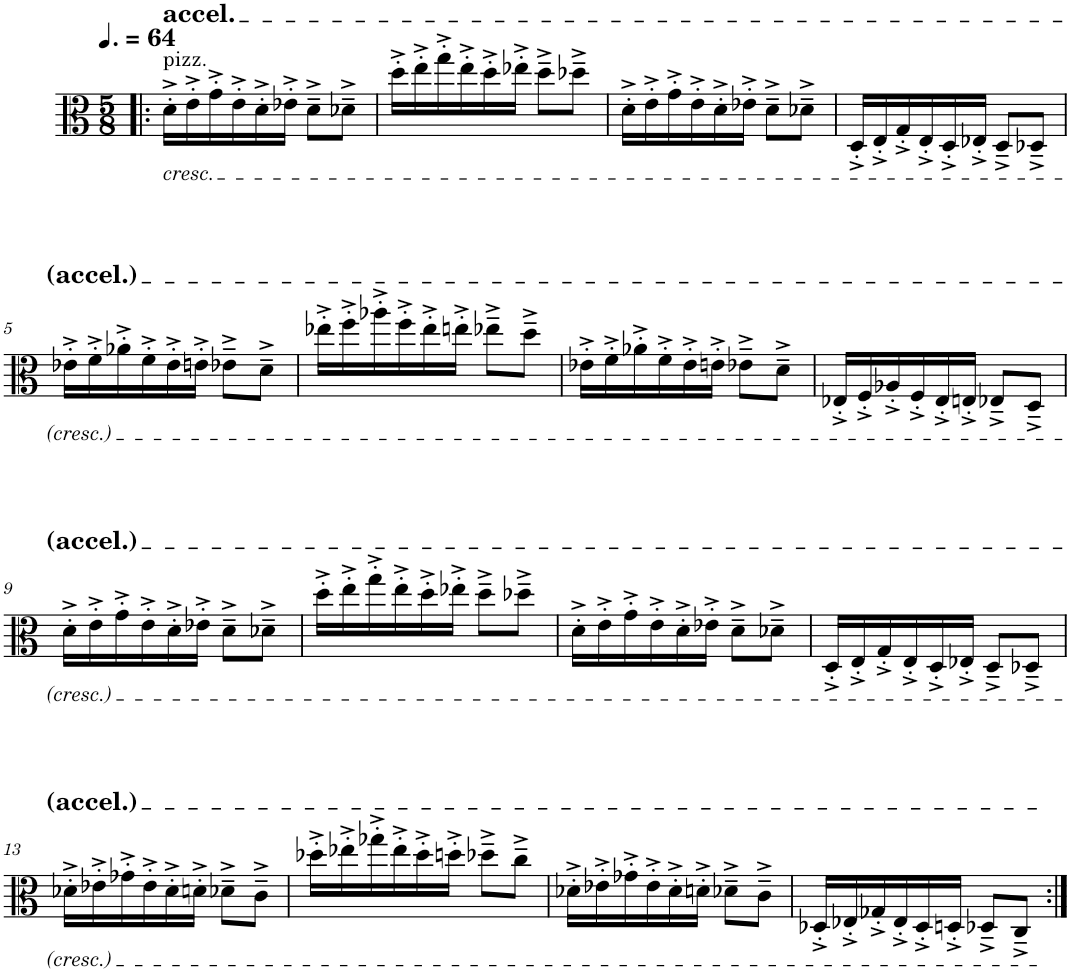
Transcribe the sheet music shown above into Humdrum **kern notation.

**kern
*part1
*staff1
*I"Viola
*I'Vla.
*clefC3
*k[]
*M5/8
*MM96
=1!|:
!LO:TX:a:t=pizz.
!LO:TX:a:t=accel.
!LO:TX:b:i:t=cresc.
16d'^\LL
16e'^\
16g'^\
16e'^\
16d'^\
16e-X'^\JJ
8d~^\L
8d-X~^\J
=2
16dd'^\LL
16ee'^\
16gg'^\
16ee'^\
16dd'^\
16ee-X'^\JJ
8dd~^\L
8dd-X~^\J
=3
16d'^\LL
16e'^\
16g'^\
16e'^\
16d'^\
16e-X'^\JJ
8d~^\L
8d-X~^\J
=4
16D'^/LL
16E'^/
16G'^/
16E'^/
16D'^/
16E-X'^/JJ
8D~^/L
8D-X~^/J
!!LO:LB:g=z
=5
16e-X'^\LL
16f'^\
16a-X'^\
16f'^\
16e-'^\
16en'^\JJ
8e-X~^\L
8d~^\J
=6
16ee-X'^\LL
16ff'^\
16aa-X'^\
16ff'^\
16ee-'^\
16een'^\JJ
8ee-X~^\L
8dd~^\J
=7
16e-X'^\LL
16f'^\
16a-X'^\
16f'^\
16e-'^\
16en'^\JJ
8e-X~^\L
8d~^\J
=8
16E-X'^/LL
16F'^/
16A-X'^/
16F'^/
16E-'^/
16En'^/JJ
8E-X~^/L
8D~^/J
!!LO:LB:g=z
=9
16d'^\LL
16e'^\
16g'^\
16e'^\
16d'^\
16e-X'^\JJ
8d~^\L
8d-X~^\J
=10
16dd'^\LL
16ee'^\
16gg'^\
16ee'^\
16dd'^\
16ee-X'^\JJ
8dd~^\L
8dd-X~^\J
=11
16d'^\LL
16e'^\
16g'^\
16e'^\
16d'^\
16e-X'^\JJ
8d~^\L
8d-X~^\J
=12
16D'^/LL
16E'^/
16G'^/
16E'^/
16D'^/
16E-X'^/JJ
8D~^/L
8D-X~^/J
!!LO:LB:g=z
=13
16d-X'^\LL
16e-X'^\
16g-X'^\
16e-'^\
16d-'^\
16dn'^\JJ
8d-X~^\L
8c~^\J
=14
16dd-X'^\LL
16ee-X'^\
16gg-X'^\
16ee-'^\
16dd-'^\
16ddn'^\JJ
8dd-X~^\L
8cc~^\J
=15
16d-X'^\LL
16e-X'^\
16g-X'^\
16e-'^\
16d-'^\
16dn'^\JJ
8d-X~^\L
8c~^\J
=16
16D-X'^/LL
16E-X'^/
16G-X'^/
16E-'^/
16D-'^/
16Dn'^/JJ
8D-X~^/L
8C~^/J
=:|!
*-
